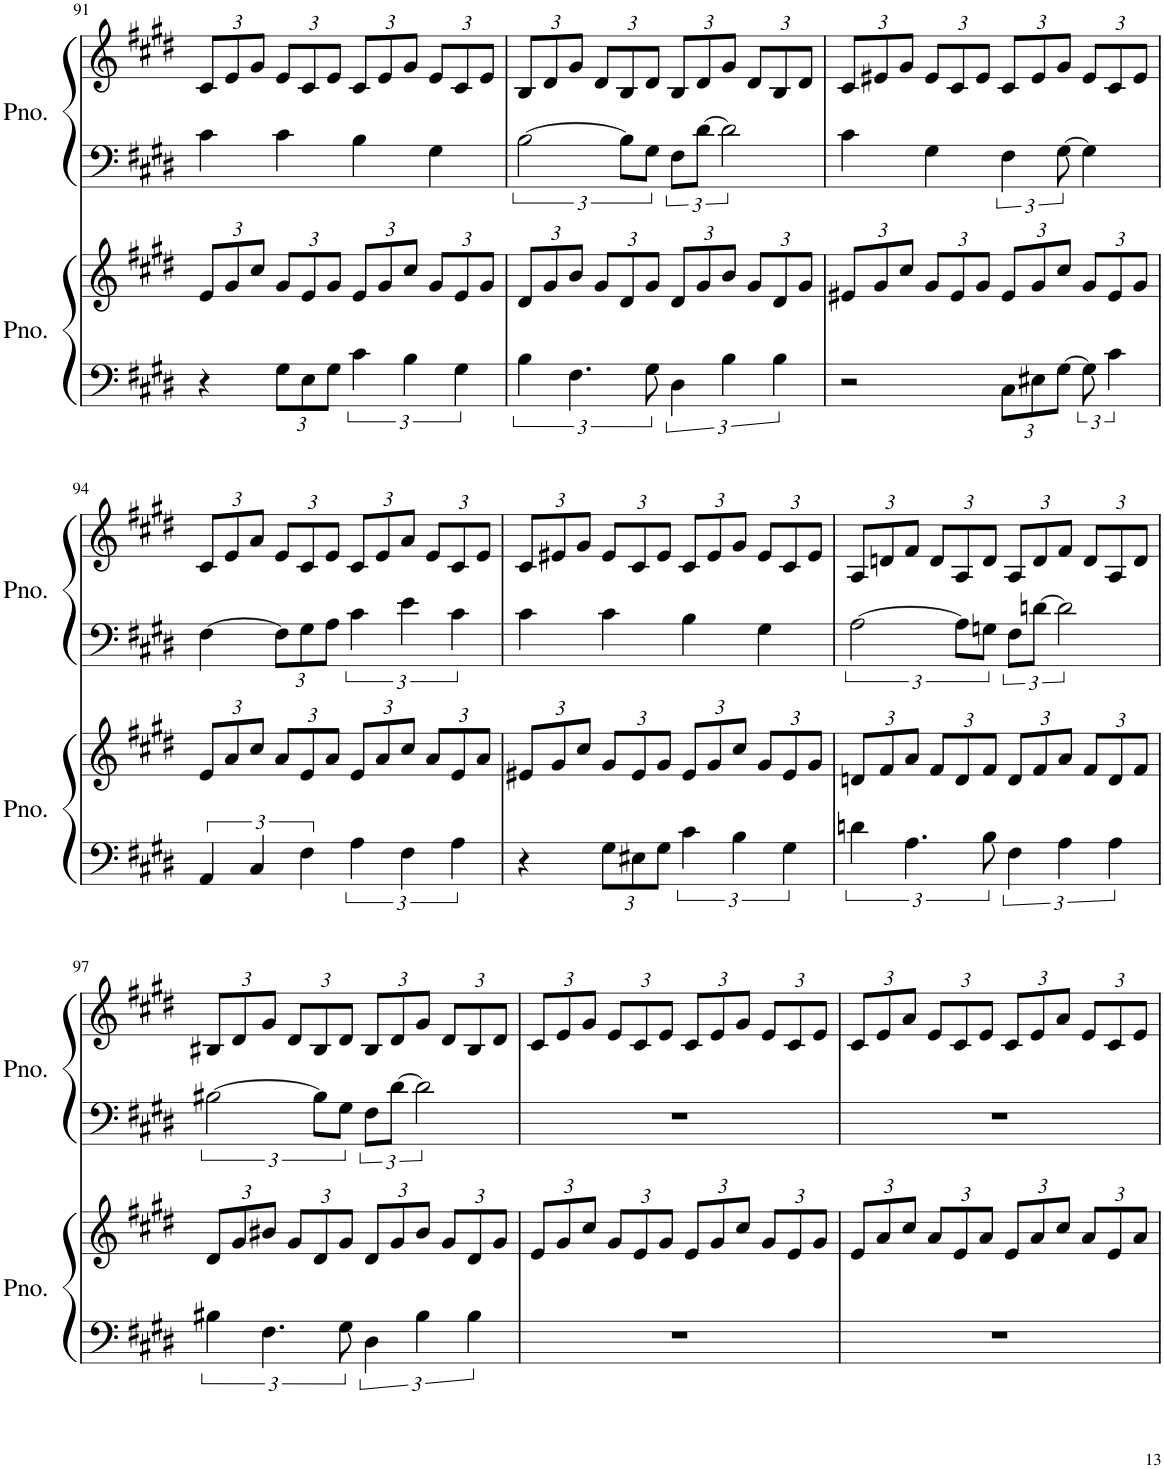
**kern	**kern	**kern	**kern
*part2	*part2	*part1	*part1
*staff4	*staff3	*staff2	*staff1
*I"Piano	*	*I"Piano	*
*I'Pno.	*	*I'Pno.	*
!!LO:PB:g=z
*clefF4	*clefG2	*clefF4	*clefG2
*k[f#c#g#d#]	*k[f#c#g#d#]	*k[f#c#g#d#]	*k[f#c#g#d#]
*M4/4	*M4/4	*M4/4	*M4/4
*	*Xbrackettup	*	*Xbrackettup
=91	=91	=91	=91
4r	12e/L	4c#\	12c#/L
.	12g#/	.	12e/
.	12cc#/J	.	12g#/J
*Xbrackettup	*	*	*
12G#\L	12g#/L	4c#\	12e/L
12E\	12e/	.	12c#/
12G#\J	12g#/J	.	12e/J
*brackettup	*	*	*
6c#\	12e/L	4B\	12c#/L
.	12g#/	.	12e/
6B\	12cc#/J	.	12g#/J
.	12g#/L	4G#\	12e/L
6G#\	12e/	.	12c#/
.	12g#/J	.	12e/J
=92	=92	=92	=92
6B\	12d#/L	[3B\	12B/L
.	12g#/	.	12d#/
6.F#\	12b/J	.	12g#/J
.	12g#/L	.	12d#/L
.	12d#/	12B\L]	12B/
12G#\	12g#/J	12G#\J	12d#/J
6D#\	12d#/L	12F#\L	12B/L
.	12g#/	[12d#\J	12d#/
6B\	12b/J	3d#\]	12g#/J
.	12g#/L	.	12d#/L
6B\	12d#/	.	12B/
.	12g#/J	.	12d#/J
=93	=93	=93	=93
2r	12e#X/L	4c#\	12c#/L
.	12g#/	.	12e#X/
.	12cc#/J	.	12g#/J
.	12g#/L	4G#\	12e#/L
.	12e#/	.	12c#/
.	12g#/J	.	12e#/J
*Xbrackettup	*	*	*
12C#\L	12e#/L	6F#\	12c#/L
12E#X\	12g#/	.	12e#/
[12G#\J	12cc#/J	[12G#\	12g#/J
*brackettup	*	*	*
12G#\]	12g#/L	4G#\]	12e#/L
6c#\	12e#/	.	12c#/
.	12g#/J	.	12e#/J
!!LO:LB:g=z
=94	=94	=94	=94
6AA/	12e/L	[4F#\	12c#/L
.	12a/	.	12e/
6C#/	12cc#/J	.	12a/J
*	*	*Xbrackettup	*
.	12a/L	12F#\L]	12e/L
6F#\	12e/	12G#\	12c#/
.	12a/J	12A\J	12e/J
*	*	*brackettup	*
6A\	12e/L	6c#\	12c#/L
.	12a/	.	12e/
6F#\	12cc#/J	6e\	12a/J
.	12a/L	.	12e/L
6A\	12e/	6c#\	12c#/
.	12a/J	.	12e/J
=95	=95	=95	=95
4r	12e#X/L	4c#\	12c#/L
.	12g#/	.	12e#X/
.	12cc#/J	.	12g#/J
*Xbrackettup	*	*	*
12G#\L	12g#/L	4c#\	12e#/L
12E#X\	12e#/	.	12c#/
12G#\J	12g#/J	.	12e#/J
*brackettup	*	*	*
6c#\	12e#/L	4B\	12c#/L
.	12g#/	.	12e#/
6B\	12cc#/J	.	12g#/J
.	12g#/L	4G#\	12e#/L
6G#\	12e#/	.	12c#/
.	12g#/J	.	12e#/J
=96	=96	=96	=96
6dn\	12dn/L	[3A\	12A/L
.	12f#/	.	12dn/
6.A\	12a/J	.	12f#/J
.	12f#/L	.	12d/L
.	12d/	12A\L]	12A/
12B\	12f#/J	12Gn\J	12d/J
6F#\	12d/L	12F#\L	12A/L
.	12f#/	[12dn\J	12d/
6A\	12a/J	3d\]	12f#/J
.	12f#/L	.	12d/L
6A\	12d/	.	12A/
.	12f#/J	.	12d/J
!!LO:LB:g=z
=97	=97	=97	=97
6B#X\	12d#/L	[3B#X\	12B#X/L
.	12g#/	.	12d#/
6.F#\	12b#X/J	.	12g#/J
.	12g#/L	.	12d#/L
.	12d#/	12B#\L]	12B#/
12G#\	12g#/J	12G#\J	12d#/J
6D#\	12d#/L	12F#\L	12B#/L
.	12g#/	[12d#\J	12d#/
6B#\	12b#/J	3d#\]	12g#/J
.	12g#/L	.	12d#/L
6B#\	12d#/	.	12B#/
.	12g#/J	.	12d#/J
=98	=98	=98	=98
1r	12e/L	1r	12c#/L
.	12g#/	.	12e/
.	12cc#/J	.	12g#/J
.	12g#/L	.	12e/L
.	12e/	.	12c#/
.	12g#/J	.	12e/J
.	12e/L	.	12c#/L
.	12g#/	.	12e/
.	12cc#/J	.	12g#/J
.	12g#/L	.	12e/L
.	12e/	.	12c#/
.	12g#/J	.	12e/J
=99	=99	=99	=99
1r	12e/L	1r	12c#/L
.	12a/	.	12e/
.	12cc#/J	.	12a/J
.	12a/L	.	12e/L
.	12e/	.	12c#/
.	12a/J	.	12e/J
.	12e/L	.	12c#/L
.	12a/	.	12e/
.	12cc#/J	.	12a/J
.	12a/L	.	12e/L
.	12e/	.	12c#/
.	12a/J	.	12e/J
=	=	=	=
*-	*-	*-	*-
